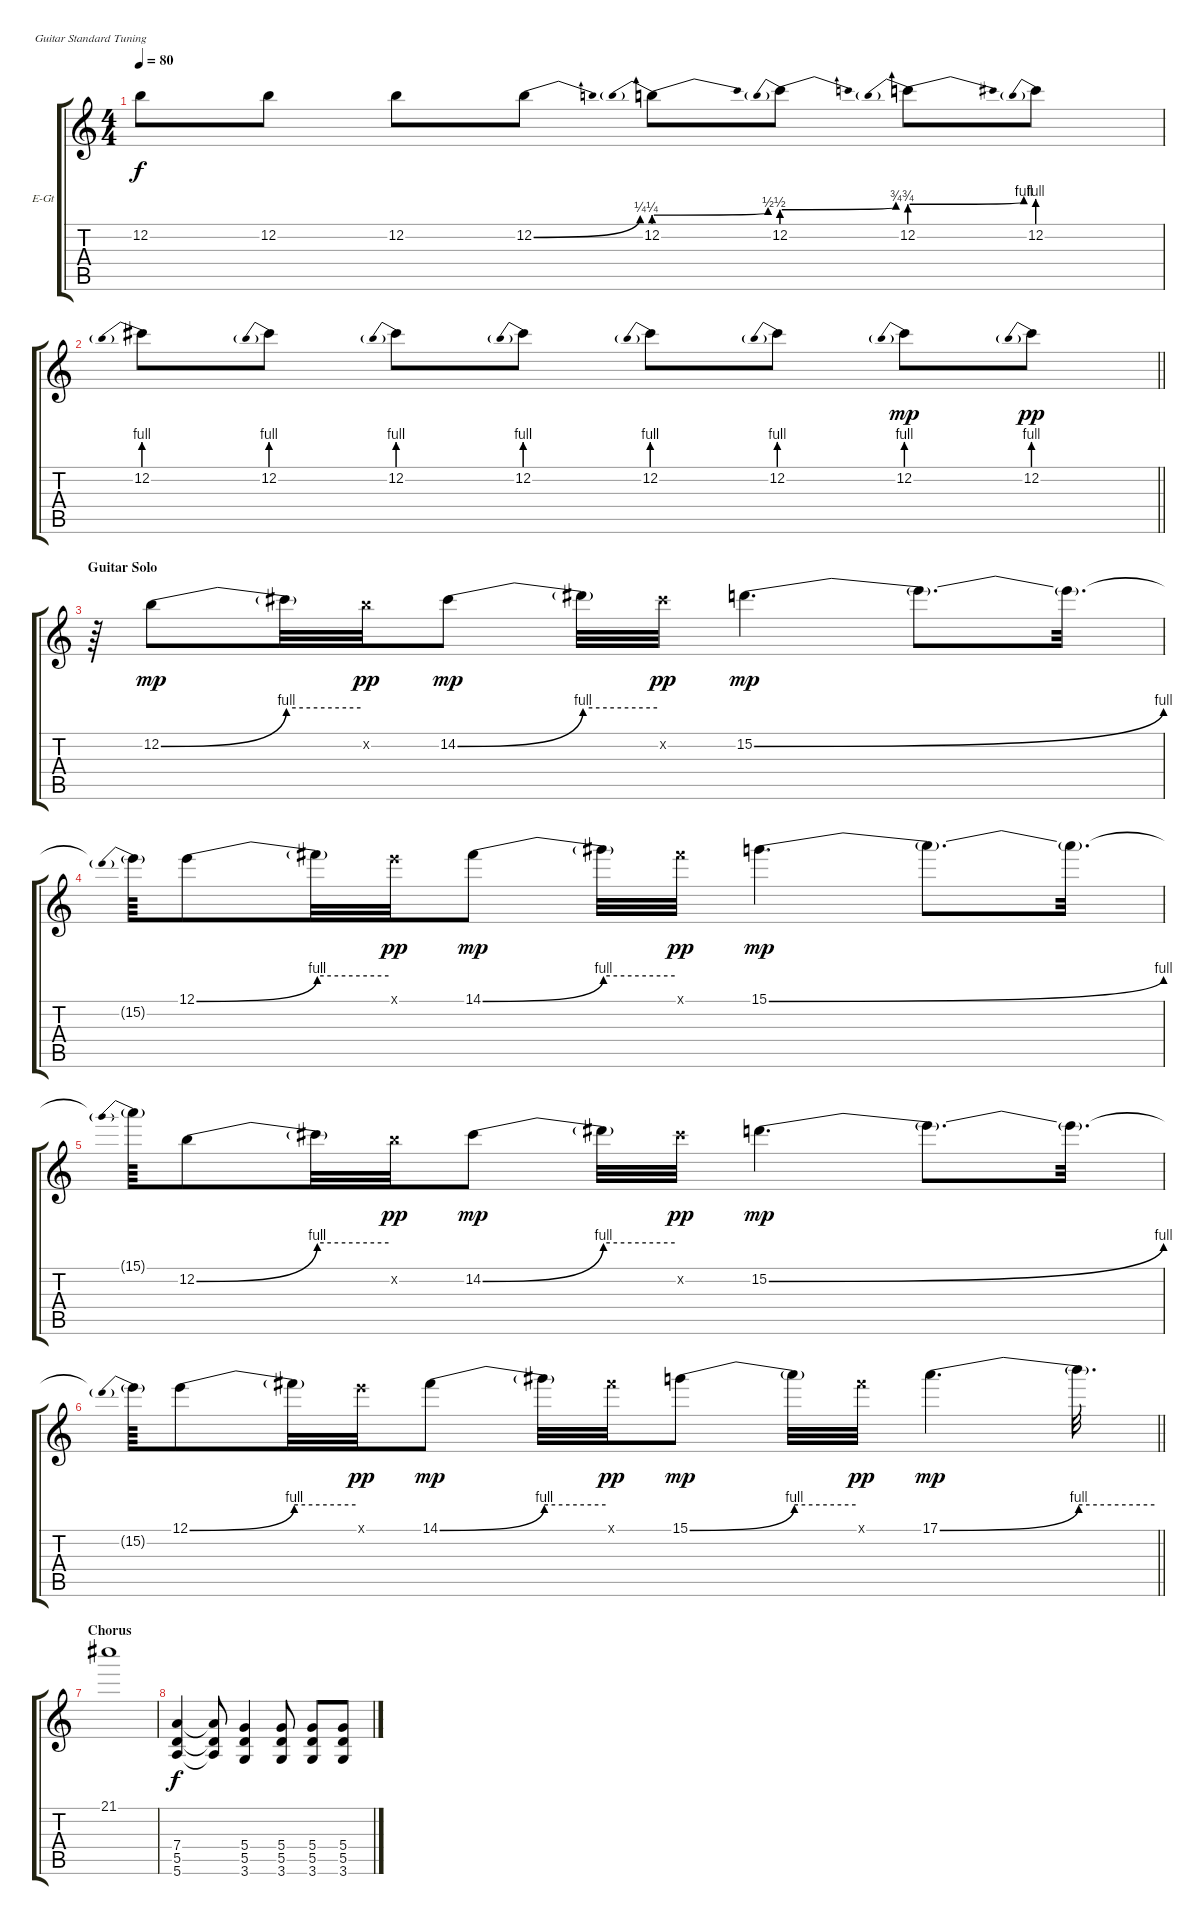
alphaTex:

\bracketExtendMode groupsimilarinstruments
\firstSystemTrackNameOrientation horizontal
\otherSystemsTrackNameOrientation horizontal
\track ("Echo" "E-Gt") {instrument distortionguitar}
\staff {score tabs}
\tuning (E4 B3 G3 D3 A2 E2)
\ts (4 4)
\tempo 80
\clef g2
\ks c
12.2.8{dy f} 12.2.8 12.2.8 12.2{be (bend 0 0 60 1)}.8 12.2{be (prebendbend 0 1 60 2)}.8 12.2{be (prebendbend 0 2 60 3)}.8 12.2{be (prebendbend 0 3 60 4)}.8 12.2{be (prebend 0 4 60 4)}.8 |
\barLineRight lightlight
12.2{be (prebend 0 4 60 4)}.8 12.2{be (prebend 0 4 60 4)}.8 12.2{be (prebend 0 4 60 4)}.8 12.2{be (prebend 0 4 60 4)}.8 12.2{be (prebend 0 4 60 4)}.8 12.2{be (prebend 0 4 60 4)}.8 12.2{be (prebend 0 4 60 4)}.8{dy mp} 12.2{be (prebend 0 4 60 4)}.8{dy pp} |
\section ("" "Guitar Solo")
r.64 12.2{be (bend 0 0 60 4)}.8{dy mp} 12.2{be (hold 0 4 60 4) t}.32 12.2{x}.32{dy pp} 14.2{be (bend 0 0 60 4)}.8{dy mp} 14.2{be (hold 0 4 60 4) t}.32 14.2{x}.32{dy pp} 15.2{be (bend 0 0 60 4)}.4{d dy mp} 15.2{t}.8{d} 15.2{t}.32{d} |
15.2{be (prebend 0 4 60 4) t}.64 12.1{be (bend 0 0 60 4)}.8 12.1{be (hold 0 4 60 4) t}.32 12.1{x}.32{dy pp} 14.1{be (bend 0 0 60 4)}.8{dy mp} 14.1{be (hold 0 4 60 4) t}.32 14.1{x}.32{dy pp} 15.1{be (bend 0 0 60 4)}.4{d dy mp} 15.1{t}.8{d} 15.1{t}.32{d} |
15.1{be (prebend 0 4 60 4) t}.64 12.2{be (bend 0 0 60 4)}.8 12.2{be (hold 0 4 60 4) t}.32 12.2{x}.32{dy pp} 14.2{be (bend 0 0 60 4)}.8{dy mp} 14.2{be (hold 0 4 60 4) t}.32 14.2{x}.32{dy pp} 15.2{be (bend 0 0 60 4)}.4{d dy mp} 15.2{t}.8{d} 15.2{t}.32{d} |
\barLineRight lightlight
15.2{be (prebend 0 4 60 4) t}.64 12.1{be (bend 0 0 60 4)}.8 12.1{be (hold 0 4 60 4) t}.32 12.1{x}.32{dy pp} 14.1{be (bend 0 0 60 4)}.8{dy mp} 14.1{be (hold 0 4 60 4) t}.32 14.1{x}.32{dy pp} 15.1{be (bend 0 0 60 4)}.8{dy mp} 15.1{be (hold 0 4 60 4) t}.32 14.1{x}.32{dy pp} 17.1{be (bend 0 0 60 4)}.4{d dy mp} 17.1{be (hold 0 4 60 4) t}.32{d} |
\section ("" "Chorus")
21.1.1 |
(7.4 5.5 5.6).4{dy f} (7.4{t} 5.5{t} 5.6{t}).8 (5.4 5.5 3.6).4 (5.4 5.5 3.6).8 (5.4 5.5 3.6).8 (5.4 5.5 3.6).8
